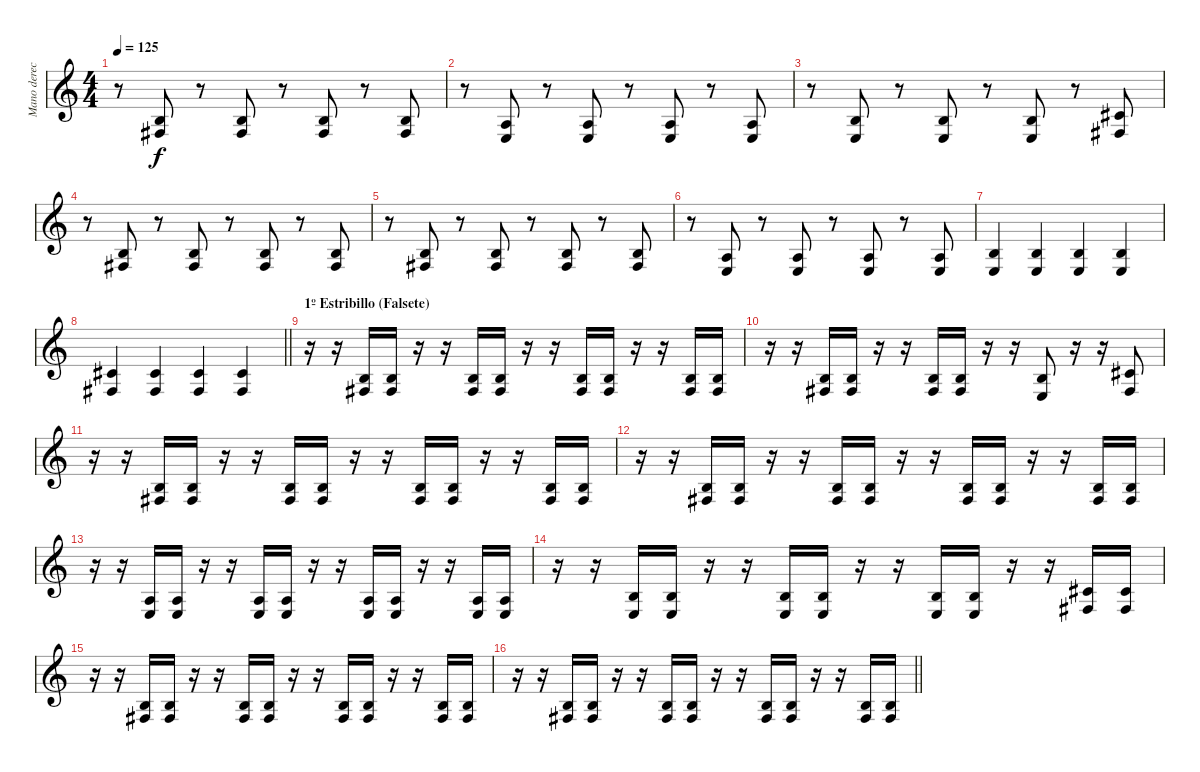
\track ("Mano derecha" "Mano derec") {instrument brightacousticpiano}
\staff {score}
\tuning (E4 B3 G3 D3 A2 E2 B1) {hide}
\ts (4 4)
\tempo 125
\clef g2
\ks c
r.8{dy f} (0.2 4.4).8 r.8 (0.2 4.4).8 r.8 (0.2 4.4).8 r.8 (0.2 4.4).8 |
r.8 (2.3 2.4).8 r.8 (2.3 2.4).8 r.8 (2.3 2.4).8 r.8 (2.3 2.4).8 |
r.8 (0.2 2.4).8 r.8 (0.2 2.4).8 r.8 (0.2 2.4).8 r.8 (2.2 4.4).8 |
r.8 (0.2 4.4).8 r.8 (0.2 4.4).8 r.8 (0.2 4.4).8 r.8 (0.2 4.4).8 |
r.8 (0.2 4.4).8 r.8 (0.2 4.4).8 r.8 (0.2 4.4).8 r.8 (0.2 4.4).8 |
r.8 (2.3 2.4).8 r.8 (2.3 2.4).8 r.8 (2.3 2.4).8 r.8 (2.3 2.4).8 |
(0.2 2.4).4 (0.2 2.4).4 (0.2 2.4).4 (0.2 2.4).4 |
\barLineRight lightlight
(2.2 4.4).4 (2.2 4.4).4 (2.2 4.4).4 (2.2 4.4).4 |
\section ("" "1º Estribillo (Falsete)")
r.16 r.16 (0.2 4.4).16 (0.2 4.4).16 r.16 r.16 (0.2 4.4).16 (0.2 4.4).16 r.16 r.16 (0.2 4.4).16 (0.2 4.4).16 r.16 r.16 (0.2 4.4).16 (0.2 4.4).16 |
r.16 r.16 (0.2 4.4).16 (0.2 4.4).16 r.16 r.16 (0.2 4.4).16 (0.2 4.4).16 r.16 r.16 (0.2 2.4).8 r.16 r.16 (2.2 4.4).8 |
r.16 r.16 (0.2 4.4).16 (0.2 4.4).16 r.16 r.16 (0.2 4.4).16 (0.2 4.4).16 r.16 r.16 (0.2 4.4).16 (0.2 4.4).16 r.16 r.16 (0.2 4.4).16 (0.2 4.4).16 |
r.16 r.16 (0.2 4.4).16 (0.2 4.4).16 r.16 r.16 (0.2 4.4).16 (0.2 4.4).16 r.16 r.16 (0.2 4.4).16 (0.2 4.4).16 r.16 r.16 (0.2 4.4).16 (0.2 4.4).16 |
r.16 r.16 (2.3 2.4).16 (2.3 2.4).16 r.16 r.16 (2.3 2.4).16 (2.3 2.4).16 r.16 r.16 (2.3 2.4).16 (2.3 2.4).16 r.16 r.16 (2.3 2.4).16 (2.3 2.4).16 |
r.16 r.16 (0.2 2.4).16 (0.2 2.4).16 r.16 r.16 (0.2 2.4).16 (0.2 2.4).16 r.16 r.16 (0.2 2.4).16 (0.2 2.4).16 r.16 r.16 (2.2 4.4).16 (2.2 4.4).16 |
r.16 r.16 (0.2 4.4).16 (0.2 4.4).16 r.16 r.16 (0.2 4.4).16 (0.2 4.4).16 r.16 r.16 (0.2 4.4).16 (0.2 4.4).16 r.16 r.16 (0.2 4.4).16 (0.2 4.4).16 |
\barLineRight lightlight
r.16 r.16 (0.2 4.4).16 (0.2 4.4).16 r.16 r.16 (0.2 4.4).16 (0.2 4.4).16 r.16 r.16 (0.2 4.4).16 (0.2 4.4).16 r.16 r.16 (0.2 4.4).16 (0.2 4.4).16
